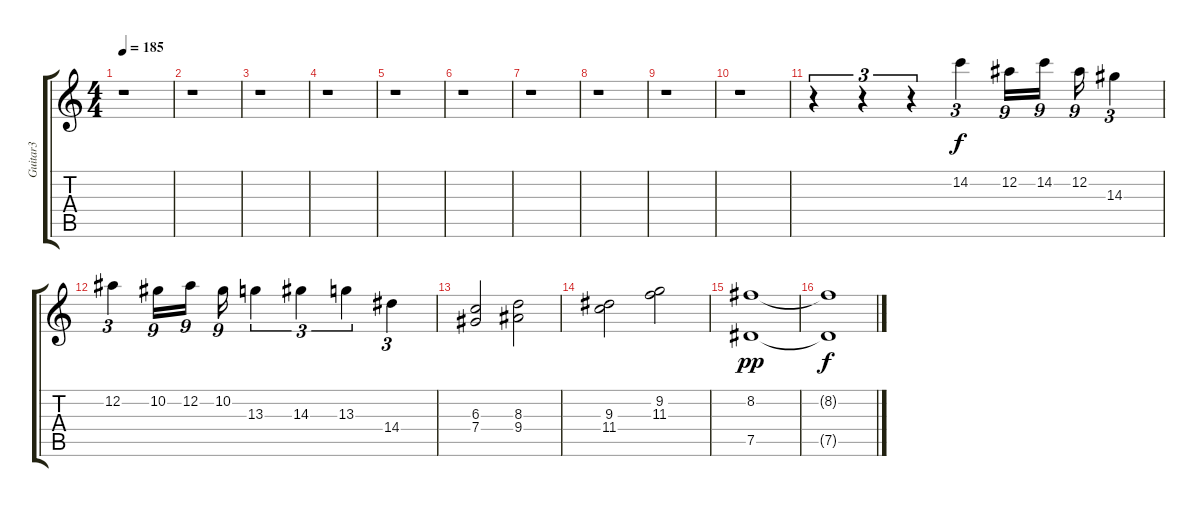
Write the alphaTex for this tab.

\track ("Guitar3" "Guitar3") {instrument distortionguitar}
\staff {score tabs}
\tuning (Eb4 Bb3 Gb3 Db3 Ab2 Eb2) {hide}
\ts (4 4)
\tempo 185
\clef g2
\ks c
r.1{dy f} |
r.1 |
r.1 |
r.1 |
r.1 |
r.1 |
r.1 |
r.1 |
r.1 |
r.1 |
r.4{tu (3 2)} r.4{tu (3 2)} r.4{tu (3 2)} 14.2.4{tu (3 2)} 12.2.16{tu (9 8)} 14.2.16{tu (9 8)} 12.2.16{tu (9 8)} 14.3.4{tu (3 2)} |
12.2.4{tu (3 2)} 10.2.16{tu (9 8)} 12.2.16{tu (9 8)} 10.2.16{tu (9 8)} 13.3.4{tu (3 2)} 14.3.4{tu (3 2)} 13.3.4{tu (3 2)} 14.4.4{tu (3 2)} |
(6.3 7.4).2 (8.3 9.4).2 |
(9.3 11.4).2 (9.2 11.3).2 |
(8.2 7.5).1{dy pp} |
(8.2{t} 7.5{t}).1{dy f}
